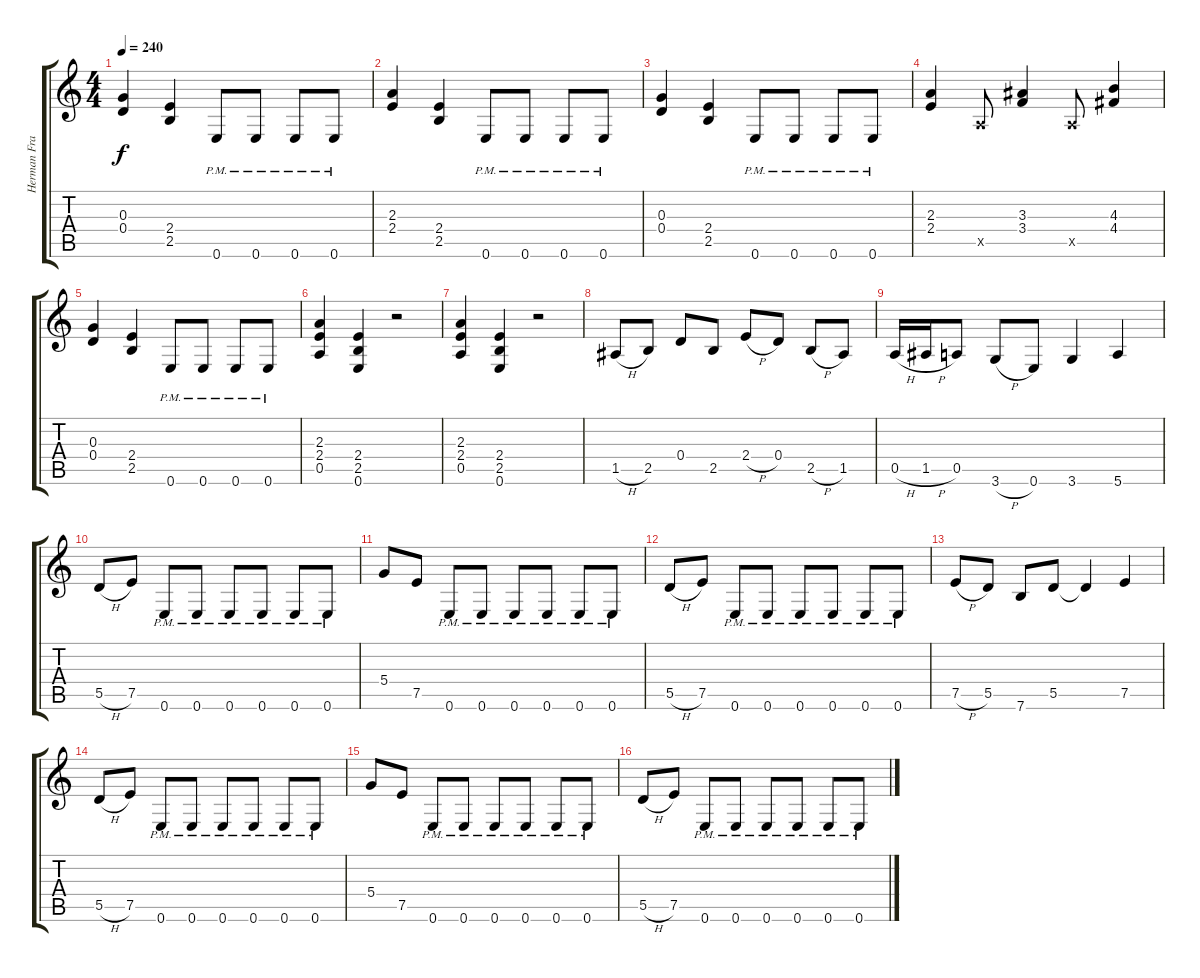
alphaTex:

\track ("Herman Frank" "Herman Fra") {instrument distortionguitar}
\staff {score tabs}
\tuning (E4 B3 G3 D3 A2 E2) {hide}
\ts (4 4)
\tempo 240
\clef g2
\ks c
(0.3 0.4).4{dy f} (2.4 2.5).4 0.6{pm}.8 0.6{pm}.8 0.6{pm}.8 0.6{pm}.8 |
(2.3 2.4).4 (2.4 2.5).4 0.6{pm}.8 0.6{pm}.8 0.6{pm}.8 0.6{pm}.8 |
(0.3 0.4).4 (2.4 2.5).4 0.6{pm}.8 0.6{pm}.8 0.6{pm}.8 0.6{pm}.8 |
(2.3 2.4).4 0.5{x}.8 (3.3 3.4).4 0.5{x}.8 (4.3 4.4).4 |
(0.3 0.4).4 (2.4 2.5).4 0.6{pm}.8 0.6{pm}.8 0.6{pm}.8 0.6{pm}.8 |
(2.3 2.4 0.5).4 (2.4 2.5 0.6).4 r.2 |
(2.3 2.4 0.5).4 (2.4 2.5 0.6).4 r.2 |
1.5{h}.8 2.5.8 0.4.8 2.5.8 2.4{h}.8 0.4.8 2.5{h}.8 1.5.8 |
0.5{h}.16 1.5{h}.16 0.5.8 3.6{h}.8 0.6.8 3.6.4 5.6.4 |
5.5{h}.8 7.5.8 0.6{pm}.8 0.6{pm}.8 0.6{pm}.8 0.6{pm}.8 0.6{pm}.8 0.6{pm}.8 |
5.4.8 7.5.8 0.6{pm}.8 0.6{pm}.8 0.6{pm}.8 0.6{pm}.8 0.6{pm}.8 0.6{pm}.8 |
5.5{h}.8 7.5.8 0.6{pm}.8 0.6{pm}.8 0.6{pm}.8 0.6{pm}.8 0.6{pm}.8 0.6{pm}.8 |
7.5{h}.8 5.5.8 7.6.8 5.5.8 5.5{t}.4 7.5.4 |
5.5{h}.8 7.5.8 0.6{pm}.8 0.6{pm}.8 0.6{pm}.8 0.6{pm}.8 0.6{pm}.8 0.6{pm}.8 |
5.4.8 7.5.8 0.6{pm}.8 0.6{pm}.8 0.6{pm}.8 0.6{pm}.8 0.6{pm}.8 0.6{pm}.8 |
5.5{h}.8 7.5.8 0.6{pm}.8 0.6{pm}.8 0.6{pm}.8 0.6{pm}.8 0.6{pm}.8 0.6{pm}.8
